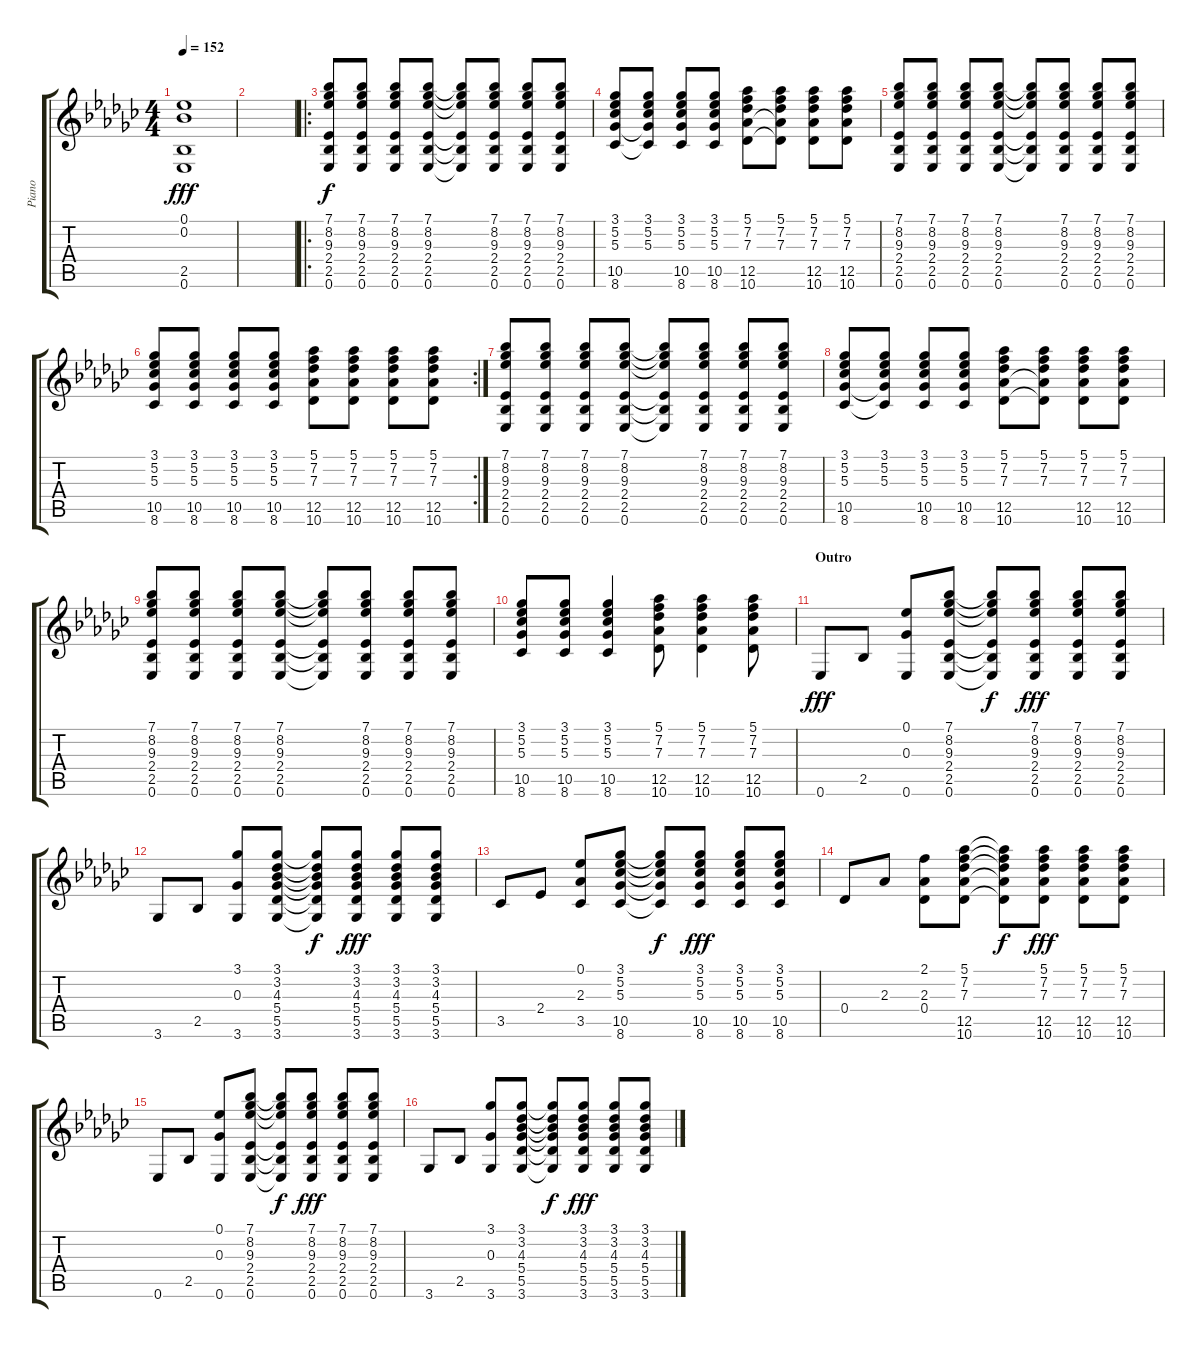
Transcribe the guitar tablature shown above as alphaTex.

\track ("Piano" "Piano") {instrument brightacousticpiano}
\staff {score tabs}
\tuning (Eb5 Bb4 Gb4 Db4 Ab3 Eb3) {hide}
\ts (4 4)
\tempo 152
\clef g2
\ks gb
(0.1 0.2 2.5 0.6).1{dy fff} |
|
\ro
(7.1 8.2 9.3 2.4 2.5 0.6).8{dy f} (7.1 8.2 9.3 2.4 2.5 0.6).8 (7.1 8.2 9.3 2.4 2.5 0.6).8 (7.1 8.2 9.3 2.4 2.5 0.6).8 (7.1{t} 8.2{t} 9.3{t} 2.4{t} 2.5{t} 0.6{t}).8 (7.1 8.2 9.3 2.4 2.5 0.6).8 (7.1 8.2 9.3 2.4 2.5 0.6).8 (7.1 8.2 9.3 2.4 2.5 0.6).8 |
(3.1 5.2 5.3 10.5 8.6).8 (3.1 5.2 5.3 10.5{t} 8.6{t}).8 (3.1 5.2 5.3 10.5 8.6).8 (3.1 5.2 5.3 10.5 8.6).8 (5.1 7.2 7.3 12.5 10.6).8 (5.1 7.2 7.3 12.5{t} 10.6{t}).8 (5.1 7.2 7.3 12.5 10.6).8 (5.1 7.2 7.3 12.5 10.6).8 |
(7.1 8.2 9.3 2.4 2.5 0.6).8 (7.1 8.2 9.3 2.4 2.5 0.6).8 (7.1 8.2 9.3 2.4 2.5 0.6).8 (7.1 8.2 9.3 2.4 2.5 0.6).8 (7.1{t} 8.2{t} 9.3{t} 2.4{t} 2.5{t} 0.6{t}).8 (7.1 8.2 9.3 2.4 2.5 0.6).8 (7.1 8.2 9.3 2.4 2.5 0.6).8 (7.1 8.2 9.3 2.4 2.5 0.6).8 |
\rc 2
(3.1 5.2 5.3 10.5 8.6).8 (3.1 5.2 5.3 10.5 8.6).8 (3.1 5.2 5.3 10.5 8.6).8 (3.1 5.2 5.3 10.5 8.6).8 (5.1 7.2 7.3 12.5 10.6).8 (5.1 7.2 7.3 12.5 10.6).8 (5.1 7.2 7.3 12.5 10.6).8 (5.1 7.2 7.3 12.5 10.6).8 |
(7.1 8.2 9.3 2.4 2.5 0.6).8 (7.1 8.2 9.3 2.4 2.5 0.6).8 (7.1 8.2 9.3 2.4 2.5 0.6).8 (7.1 8.2 9.3 2.4 2.5 0.6).8 (7.1{t} 8.2{t} 9.3{t} 2.4{t} 2.5{t} 0.6{t}).8 (7.1 8.2 9.3 2.4 2.5 0.6).8 (7.1 8.2 9.3 2.4 2.5 0.6).8 (7.1 8.2 9.3 2.4 2.5 0.6).8 |
(3.1 5.2 5.3 10.5 8.6).8 (3.1 5.2 5.3 10.5{t} 8.6{t}).8 (3.1 5.2 5.3 10.5 8.6).8 (3.1 5.2 5.3 10.5 8.6).8 (5.1 7.2 7.3 12.5 10.6).8 (5.1 7.2 7.3 12.5{t} 10.6{t}).8 (5.1 7.2 7.3 12.5 10.6).8 (5.1 7.2 7.3 12.5 10.6).8 |
(7.1 8.2 9.3 2.4 2.5 0.6).8 (7.1 8.2 9.3 2.4 2.5 0.6).8 (7.1 8.2 9.3 2.4 2.5 0.6).8 (7.1 8.2 9.3 2.4 2.5 0.6).8 (7.1{t} 8.2{t} 9.3{t} 2.4{t} 2.5{t} 0.6{t}).8 (7.1 8.2 9.3 2.4 2.5 0.6).8 (7.1 8.2 9.3 2.4 2.5 0.6).8 (7.1 8.2 9.3 2.4 2.5 0.6).8 |
(3.1 5.2 5.3 10.5 8.6).8 (3.1 5.2 5.3 10.5 8.6).8 (3.1 5.2 5.3 10.5 8.6).4 (5.1 7.2 7.3 12.5 10.6).8 (5.1 7.2 7.3 12.5 10.6).4 (5.1 7.2 7.3 12.5 10.6).8 |
\section ("" "Outro")
0.6.8{dy fff} 2.5.8 (0.1 0.3 0.6).8 (7.1 8.2 9.3 2.4 2.5 0.6).8 (7.1{t} 8.2{t} 9.3{t} 2.4{t} 2.5{t} 0.6{t}).8{dy f} (7.1 8.2 9.3 2.4 2.5 0.6).8{dy fff} (7.1 8.2 9.3 2.4 2.5 0.6).8 (7.1 8.2 9.3 2.4 2.5 0.6).8 |
3.6.8 2.5.8 (3.1 0.3 3.6).8 (3.1 3.2 4.3 5.4 5.5 3.6).8 (3.1{t} 3.2{t} 4.3{t} 5.4{t} 5.5{t} 3.6{t}).8{dy f} (3.1 3.2 4.3 5.4 5.5 3.6).8{dy fff} (3.1 3.2 4.3 5.4 5.5 3.6).8 (3.1 3.2 4.3 5.4 5.5 3.6).8 |
3.5.8 2.4.8 (0.1 2.3 3.5).8 (3.1 5.2 5.3 10.5 8.6).8 (3.1{t} 5.2{t} 5.3{t} 10.5{t} 8.6{t}).8{dy f} (3.1 5.2 5.3 10.5 8.6).8{dy fff} (3.1 5.2 5.3 10.5 8.6).8 (3.1 5.2 5.3 10.5 8.6).8 |
0.4.8 2.3.8 (2.1 2.3 0.4).8 (5.1 7.2 7.3 12.5 10.6).8 (5.1{t} 7.2{t} 7.3{t} 12.5{t} 10.6{t}).8{dy f} (5.1 7.2 7.3 12.5 10.6).8{dy fff} (5.1 7.2 7.3 12.5 10.6).8 (5.1 7.2 7.3 12.5 10.6).8 |
0.6.8 2.5.8 (0.1 0.3 0.6).8 (7.1 8.2 9.3 2.4 2.5 0.6).8 (7.1{t} 8.2{t} 9.3{t} 2.4{t} 2.5{t} 0.6{t}).8{dy f} (7.1 8.2 9.3 2.4 2.5 0.6).8{dy fff} (7.1 8.2 9.3 2.4 2.5 0.6).8 (7.1 8.2 9.3 2.4 2.5 0.6).8 |
3.6.8 2.5.8 (3.1 0.3 3.6).8 (3.1 3.2 4.3 5.4 5.5 3.6).8 (3.1{t} 3.2{t} 4.3{t} 5.4{t} 5.5{t} 3.6{t}).8{dy f} (3.1 3.2 4.3 5.4 5.5 3.6).8{dy fff} (3.1 3.2 4.3 5.4 5.5 3.6).8 (3.1 3.2 4.3 5.4 5.5 3.6).8
